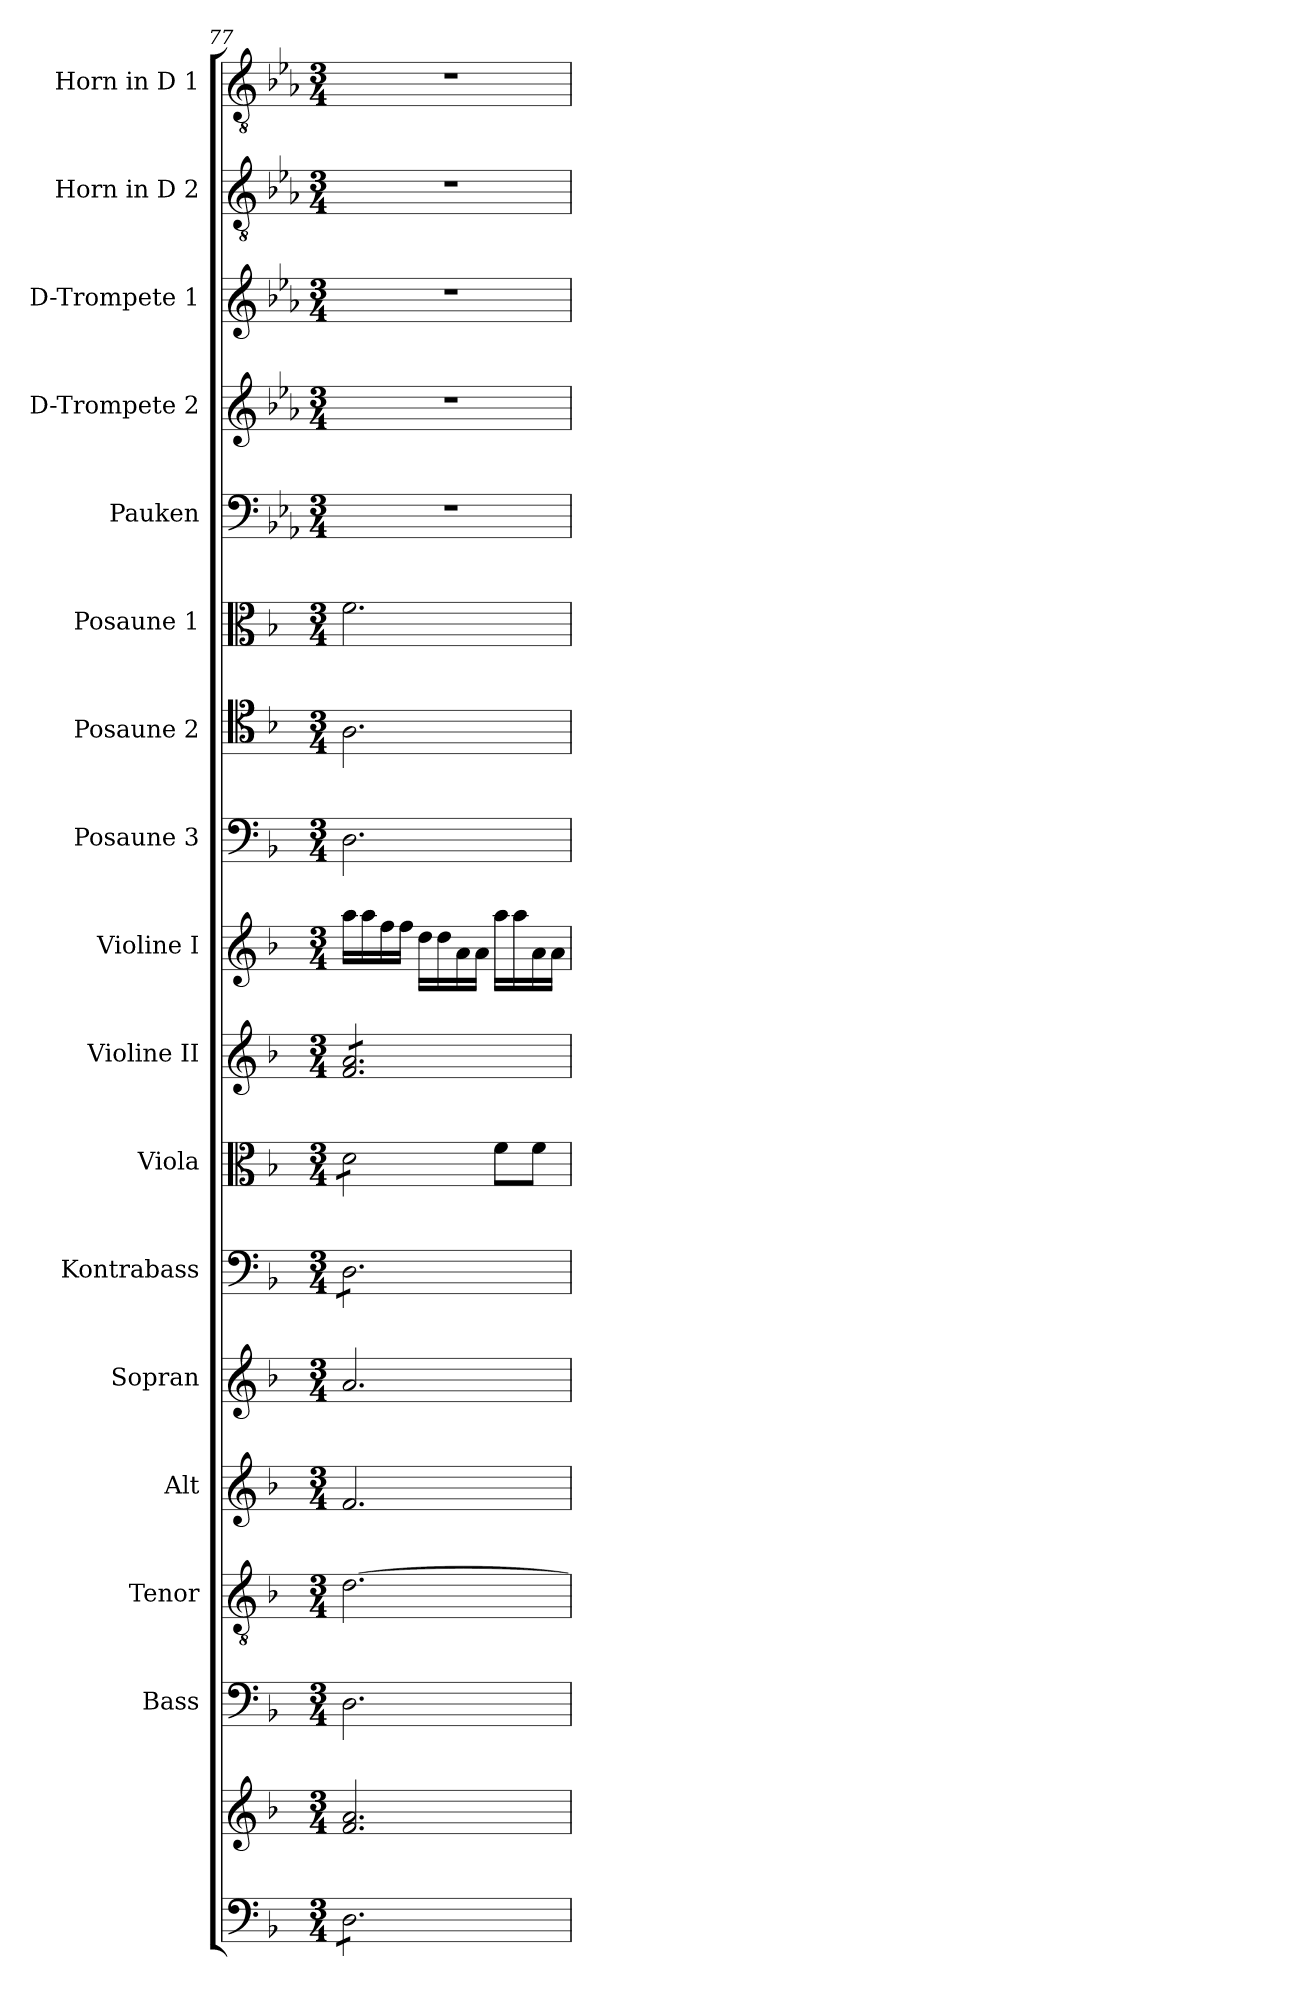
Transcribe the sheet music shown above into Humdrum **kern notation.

**kern	**kern	**kern	**kern	**kern	**kern	**kern	**kern	**kern	**kern	**kern	**kern	**kern	**kern	**kern	**kern	**kern	**kern
*part17	*part17	*part16	*part15	*part14	*part13	*part12	*part11	*part10	*part9	*part8	*part7	*part6	*part5	*part4	*part3	*part2	*part1
*staff18	*staff17	*staff16	*staff15	*staff14	*staff13	*staff12	*staff11	*staff10	*staff9	*staff8	*staff7	*staff6	*staff5	*staff4	*staff3	*staff2	*staff1
*	*	*I"Bass	*I"Tenor	*I"Alt	*I"Sopran	*I"Kontrabass	*I"Viola	*I"Violine II	*I"Violine I	*I"Posaune 3	*I"Posaune 2	*I"Posaune 1	*I"Pauken	*I"D-Trompete 2	*I"D-Trompete 1	*I"Horn in D 2	*I"Horn in D 1
*	*	*I'B.	*I'T.	*I'A.	*I'S.	*I'Kb.	*I'Vla.	*I'Vl. II	*I'Vl. I	*I'Pos. 3	*I'Pos. 2	*I'Pos. 1	*I'Pk.	*I'D Trp. 2	*I'D Trp. 1	*I'Hrn. 2	*I'Hrn. 1
*clefF4	*clefG2	*clefF4	*clefGv2	*clefG2	*clefG2	*clefF4	*clefC3	*clefG2	*clefG2	*clefF4	*clefC4	*clefC3	*clefF4	*clefG2	*clefG2	*clefGv2	*clefGv2
*	*	*	*	*	*	*ITrd7c12	*	*	*	*	*	*	*ITrd-1c-2	*ITrd-1c-2	*ITrd-1c-2	*ITrd-1c-2	*ITrd-1c-2
*k[b-]	*k[b-]	*k[b-]	*k[b-]	*k[b-]	*k[b-]	*k[b-]	*k[b-]	*k[b-]	*k[b-]	*k[b-]	*k[b-]	*k[b-]	*k[b-]	*k[b-]	*k[b-]	*k[b-]	*k[b-]
*F:	*F:	*F:	*F:	*F:	*F:	*F:	*F:	*F:	*F:	*F:	*F:	*F:	*F:	*F:	*F:	*F:	*F:
*M3/4	*M3/4	*M3/4	*M3/4	*M3/4	*M3/4	*M3/4	*M3/4	*M3/4	*M3/4	*M3/4	*M3/4	*M3/4	*M3/4	*M3/4	*M3/4	*M3/4	*M3/4
=77	=77	=77	=77	=77	=77	=77	=77	=77	=77	=77	=77	=77	=77	=77	=77	=77	=77
*tremolo	*	*	*	*	*	*	*	*	*	*	*	*	*	*	*	*	*
*	*	*	*	*	*	*tremolo	*	*	*	*	*	*	*	*	*	*	*
*	*	*	*	*	*	*	*tremolo	*	*	*	*	*	*	*	*	*	*
*	*	*	*	*	*	*	*	*tremolo	*	*	*	*	*	*	*	*	*
8D\L	2.f/ 2.a/	2.D\	[2.d\	2.f/	2.a/	8DD\L	8d\L	8f/ 8a/L	16aa\LL	2.D\	2.A\	2.f\	2.r	2.r	2.r	2.r	2.r
.	.	.	.	.	.	.	.	.	16aa\	.	.	.	.	.	.	.	.
8D\	.	.	.	.	.	8DD\	8d\	8f/ 8a/	16ff\	.	.	.	.	.	.	.	.
.	.	.	.	.	.	.	.	.	16ff\JJ	.	.	.	.	.	.	.	.
8D\	.	.	.	.	.	8DD\	8d\	8f/ 8a/	16dd\LL	.	.	.	.	.	.	.	.
.	.	.	.	.	.	.	.	.	16dd\	.	.	.	.	.	.	.	.
8D\	.	.	.	.	.	8DD\	8d\J	8f/ 8a/	16a\	.	.	.	.	.	.	.	.
*	*	*	*	*	*	*	*Xtremolo	*	*	*	*	*	*	*	*	*	*
.	.	.	.	.	.	.	.	.	16a\JJ	.	.	.	.	.	.	.	.
8D\	.	.	.	.	.	8DD\	8f\L	8f/ 8a/	16aa\LL	.	.	.	.	.	.	.	.
.	.	.	.	.	.	.	.	.	16aa\	.	.	.	.	.	.	.	.
8D\J	.	.	.	.	.	8DD\J	8f\J	8f/ 8a/J	16a\	.	.	.	.	.	.	.	.
*	*	*	*	*	*	*	*	*Xtremolo	*	*	*	*	*	*	*	*	*
*	*	*	*	*	*	*Xtremolo	*	*	*	*	*	*	*	*	*	*	*
*Xtremolo	*	*	*	*	*	*	*	*	*	*	*	*	*	*	*	*	*
.	.	.	.	.	.	.	.	.	16a\JJ	.	.	.	.	.	.	.	.
=	=	=	=	=	=	=	=	=	=	=	=	=	=	=	=	=	=
*-	*-	*-	*-	*-	*-	*-	*-	*-	*-	*-	*-	*-	*-	*-	*-	*-	*-
